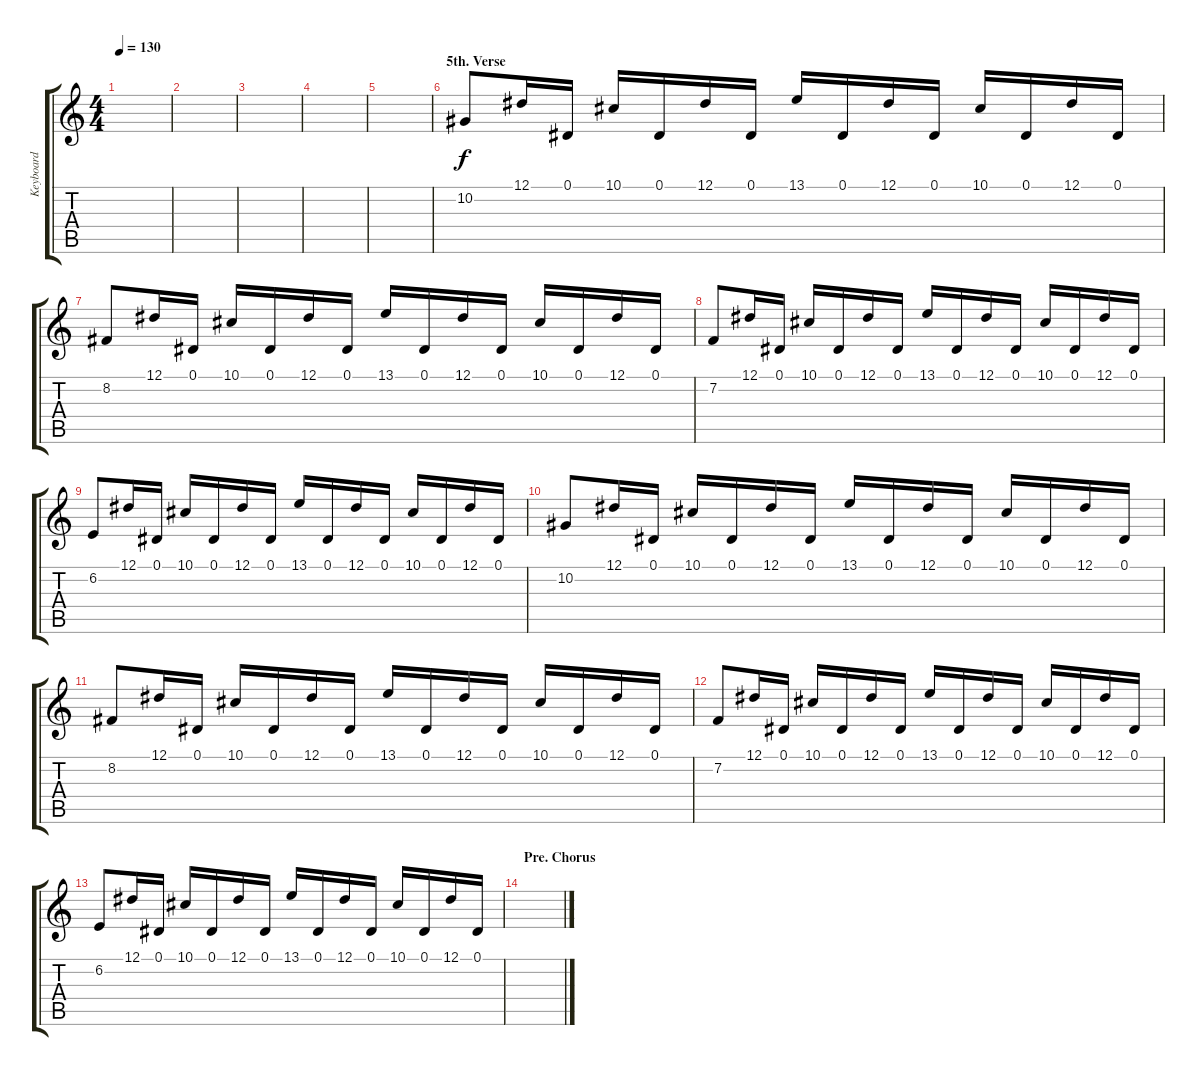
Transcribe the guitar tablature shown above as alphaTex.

\track ("Keyboard" "Keyboard") {instrument celesta}
\staff {score tabs}
\tuning (Eb4 Bb3 Gb3 Db3 Ab2 Eb2) {hide}
\ts (4 4)
\tempo 130
\clef g2
\ks c
|
|
|
|
|
\section ("" "5th. Verse")
10.2.8 12.1.16 0.1.16 10.1.16 0.1.16 12.1.16 0.1.16 13.1.16 0.1.16 12.1.16 0.1.16 10.1.16 0.1.16 12.1.16 0.1.16 |
8.2.8 12.1.16 0.1.16 10.1.16 0.1.16 12.1.16 0.1.16 13.1.16 0.1.16 12.1.16 0.1.16 10.1.16 0.1.16 12.1.16 0.1.16 |
7.2.8 12.1.16 0.1.16 10.1.16 0.1.16 12.1.16 0.1.16 13.1.16 0.1.16 12.1.16 0.1.16 10.1.16 0.1.16 12.1.16 0.1.16 |
6.2.8 12.1.16 0.1.16 10.1.16 0.1.16 12.1.16 0.1.16 13.1.16 0.1.16 12.1.16 0.1.16 10.1.16 0.1.16 12.1.16 0.1.16 |
10.2.8 12.1.16 0.1.16 10.1.16 0.1.16 12.1.16 0.1.16 13.1.16 0.1.16 12.1.16 0.1.16 10.1.16 0.1.16 12.1.16 0.1.16 |
8.2.8 12.1.16 0.1.16 10.1.16 0.1.16 12.1.16 0.1.16 13.1.16 0.1.16 12.1.16 0.1.16 10.1.16 0.1.16 12.1.16 0.1.16 |
7.2.8 12.1.16 0.1.16 10.1.16 0.1.16 12.1.16 0.1.16 13.1.16 0.1.16 12.1.16 0.1.16 10.1.16 0.1.16 12.1.16 0.1.16 |
6.2.8 12.1.16 0.1.16 10.1.16 0.1.16 12.1.16 0.1.16 13.1.16 0.1.16 12.1.16 0.1.16 10.1.16 0.1.16 12.1.16 0.1.16 |
\section ("" "Pre. Chorus")
